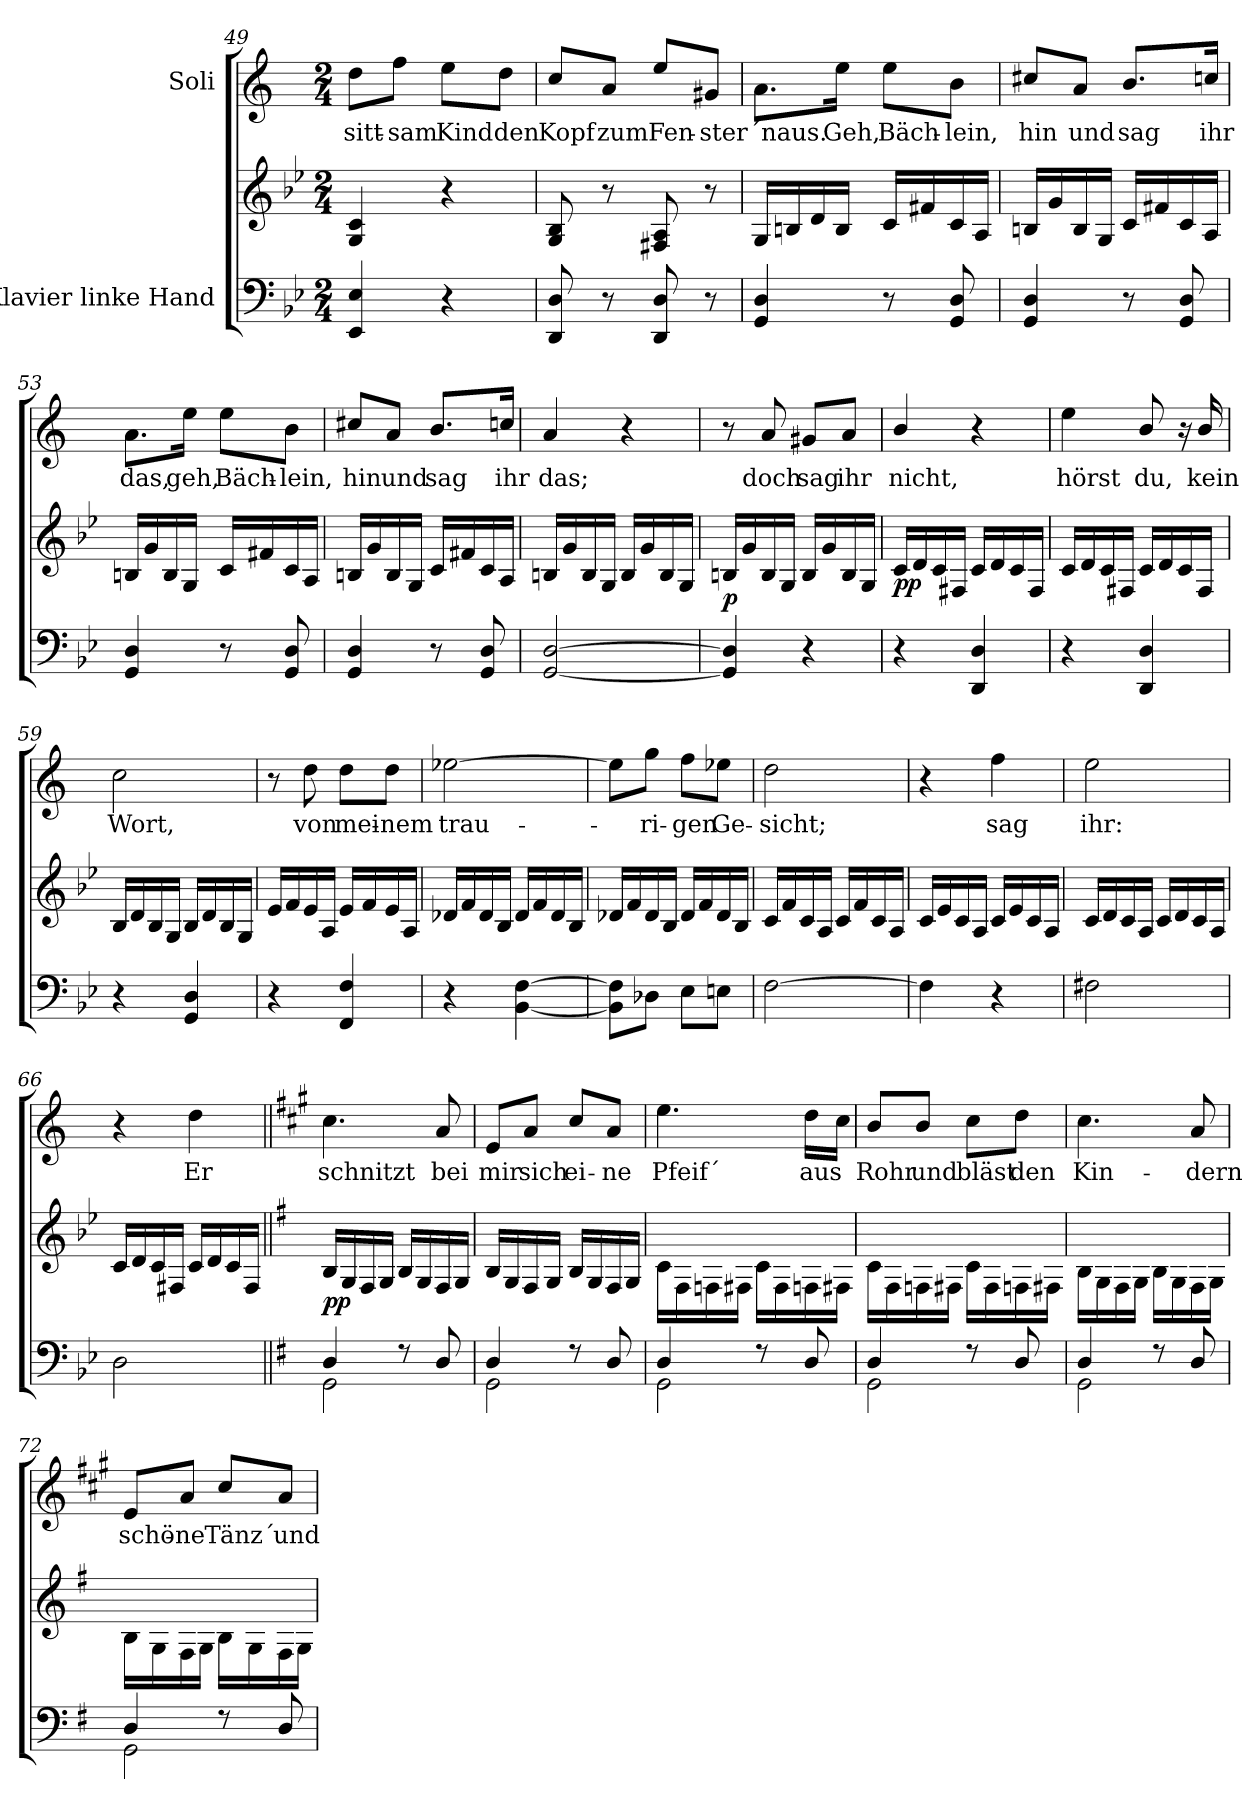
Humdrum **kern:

**kern	**kern	**dynam	**kern	**text
*part2	*part2	*part2	*part1	*part1
*staff3	*staff2	*staff2/3	*staff1	*staff1
*I"Klavier linke Hand	*	*	*I"Soli	*
*clefF4	*clefG2	*	*clefG2	*
*	*	*	*ITrd1c2	*
*k[b-e-]	*k[b-e-]	*	*k[b-e-]	*
*M2/4	*M2/4	*	*M2/4	*
=49	=49	=49	=49	=49
!	!	!	!	!LO:LY:b
4EE-/ 4E-/	4G/ 4c/	.	8cc\L	sitt-
!	!	!	!	!LO:LY:b
.	.	.	8ee-\J	sam
!	!	!	!	!LO:LY:b
4r	4r	.	8dd\L	Kind
!	!	!	!	!LO:LY:b
.	.	.	8cc\J	den
=50	=50	=50	=50	=50
!	!	!	!	!LO:LY:b
8DD/ 8D/	8G/ 8B-/	.	8b-/L	Kopf
!	!	!	!	!LO:LY:b
8r	8r	.	8g/J	zum
!	!	!	!	!LO:LY:b
8DD/ 8D/	8F#X/ 8A/	.	8dd/L	Fen-
!	!	!	!	!LO:LY:b
8r	8r	.	8f#X/J	ster
!!LO:LB:g=z
=51	=51	=51	=51	=51
!	!	!	!	!LO:LY:b
4GG/ 4D/	16G/LL	.	8.g\L	´naus.
.	16Bn/	.	.	.
.	16d/	.	.	.
!	!	!	!	!LO:LY:b
.	16B/JJ	.	16dd\Jk	Geh,
!	!	!	!	!LO:LY:b
8r	16c/LL	.	8dd\L	Bäch-
.	16f#X/	.	.	.
!	!	!	!	!LO:LY:b
8GG/ 8D/	16c/	.	8a\J	lein,
.	16A/JJ	.	.	.
!!LO:LB:g=z
=52	=52	=52	=52	=52
!	!	!	!	!LO:LY:b
4GG/ 4D/	16Bn/LL	.	8bn/L	hin
.	16g/	.	.	.
!	!	!	!	!LO:LY:b
.	16B/	.	8g/J	und
.	16G/JJ	.	.	.
!	!	!	!	!LO:LY:b
8r	16c/LL	.	8.a/L	sag
.	16f#X/	.	.	.
8GG/ 8D/	16c/	.	.	.
!	!	!	!	!LO:LY:b
.	16A/JJ	.	16b-X/Jk	ihr
=53	=53	=53	=53	=53
!	!	!	!	!LO:LY:b
4GG/ 4D/	16Bn/LL	.	8.g\L	das,
.	16g/	.	.	.
.	16B/	.	.	.
!	!	!	!	!LO:LY:b
.	16G/JJ	.	16dd\Jk	geh,
!	!	!	!	!LO:LY:b
8r	16c/LL	.	8dd\L	Bäch-
.	16f#X/	.	.	.
!	!	!	!	!LO:LY:b
8GG/ 8D/	16c/	.	8a\J	lein,
.	16A/JJ	.	.	.
=54	=54	=54	=54	=54
!	!	!	!	!LO:LY:b
4GG/ 4D/	16Bn/LL	.	8bn/L	hin
.	16g/	.	.	.
!	!	!	!	!LO:LY:b
.	16B/	.	8g/J	und
.	16G/JJ	.	.	.
!	!	!	!	!LO:LY:b
8r	16c/LL	.	8.a/L	sag
.	16f#X/	.	.	.
8GG/ 8D/	16c/	.	.	.
!	!	!	!	!LO:LY:b
.	16A/JJ	.	16b-X/Jk	ihr
!!LO:LB:g=z
=55	=55	=55	=55	=55
!	!	!	!	!LO:LY:b
[2GG/ [2D/	16Bn/LL	.	4g/	das;
.	16g/	.	.	.
.	16B/	.	.	.
.	16G/JJ	.	.	.
.	16B/LL	.	4r	.
.	16g/	.	.	.
.	16B/	.	.	.
.	16G/JJ	.	.	.
=56	=56	=56	=56	=56
!	!	!LO:DY:b	!	!
4GG/] 4D/]	16Bn/LL	p	8r	.
.	16g/	.	.	.
!	!	!	!	!LO:LY:b
.	16B/	.	8g/	doch
.	16G/JJ	.	.	.
!	!	!	!	!LO:LY:b
4r	16B/LL	.	8f#X/L	sag
.	16g/	.	.	.
!	!	!	!	!LO:LY:b
.	16B/	.	8g/J	ihr
.	16G/JJ	.	.	.
!!LO:PB:g=z
=57	=57	=57	=57	=57
!	!	!LO:DY:b	!	!LO:LY:b
4r	16c/LL	pp	4a/	nicht,
.	16d/	.	.	.
.	16c/	.	.	.
.	16F#X/JJ	.	.	.
4DD/ 4D/	16c/LL	.	4r	.
.	16d/	.	.	.
.	16c/	.	.	.
.	16F#/JJ	.	.	.
=58	=58	=58	=58	=58
!	!	!	!	!LO:LY:b
4r	16c/LL	.	4dd\	hörst
.	16d/	.	.	.
.	16c/	.	.	.
.	16F#X/JJ	.	.	.
!	!	!	!	!LO:LY:b
4DD/ 4D/	16c/LL	.	8a/	du,
.	16d/	.	.	.
.	16c/	.	16r	.
!	!	!	!	!LO:LY:b
.	16F#/JJ	.	16a/	kein
=59	=59	=59	=59	=59
!	!	!	!	!LO:LY:b
4r	16B-/LL	.	2b-\	Wort,
.	16d/	.	.	.
.	16B-/	.	.	.
.	16G/JJ	.	.	.
4GG/ 4D/	16B-/LL	.	.	.
.	16d/	.	.	.
.	16B-/	.	.	.
.	16G/JJ	.	.	.
!!LO:LB:g=z
=60	=60	=60	=60	=60
4r	16e-/LL	.	8r	.
.	16f/	.	.	.
!	!	!	!	!LO:LY:b
.	16e-/	.	8cc\	von
.	16A/JJ	.	.	.
!	!	!	!	!LO:LY:b
4FF/ 4F/	16e-/LL	.	8cc\L	mei-
.	16f/	.	.	.
!	!	!	!	!LO:LY:b
.	16e-/	.	8cc\J	nem
.	16A/JJ	.	.	.
=61	=61	=61	=61	=61
!	!	!	!	!LO:LY:b
4r	16d-X/LL	.	[2dd-X\	trau-
.	16f/	.	.	.
.	16d-/	.	.	.
.	16B-/JJ	.	.	.
[4BB-\ [4F\	16d-/LL	.	.	.
.	16f/	.	.	.
.	16d-/	.	.	.
.	16B-/JJ	.	.	.
!!LO:LB:g=z
=62	=62	=62	=62	=62
8BB-\] 8F\]L	16d-X/LL	.	8dd-\L]	.
.	16f/	.	.	.
!	!	!	!	!LO:LY:b
8D-X\J	16d-/	.	8ff\J	ri-
.	16B-/JJ	.	.	.
!	!	!	!	!LO:LY:b
8E-\L	16d-/LL	.	8ee-\L	gen
.	16f/	.	.	.
!	!	!	!	!LO:LY:b
8En\J	16d-/	.	8dd-X\J	Ge-
.	16B-/JJ	.	.	.
=63	=63	=63	=63	=63
!	!	!	!	!LO:LY:b
[2F\	16c/LL	.	2cc\	sicht;
.	16f/	.	.	.
.	16c/	.	.	.
.	16A/JJ	.	.	.
.	16c/LL	.	.	.
.	16f/	.	.	.
.	16c/	.	.	.
.	16A/JJ	.	.	.
=64	=64	=64	=64	=64
4F\]	16c/LL	.	4r	.
.	16e-/	.	.	.
.	16c/	.	.	.
.	16A/JJ	.	.	.
!	!	!	!	!LO:LY:b
4r	16c/LL	.	4ee-\	sag
.	16e-/	.	.	.
.	16c/	.	.	.
.	16A/JJ	.	.	.
!!LO:LB:g=z
=65	=65	=65	=65	=65
!	!	!	!	!LO:LY:b
2F#X\	16c/LL	.	2dd\	ihr:
.	16d/	.	.	.
.	16c/	.	.	.
.	16A/JJ	.	.	.
.	16c/LL	.	.	.
.	16d/	.	.	.
.	16c/	.	.	.
.	16A/JJ	.	.	.
=66	=66	=66	=66	=66
*^	*	*	*	*
2ryy	2D\	16c/LL	.	4r	.
.	.	16d/	.	.	.
.	.	16c/	.	.	.
.	.	16F#X/JJ	.	.	.
!	!	!	!	!	!LO:LY:b
.	.	16c/LL	.	4cc\	Er
.	.	16d/	.	.	.
.	.	16c/	.	.	.
.	.	16F#/JJ	.	.	.
!!LO:PB:g=z
=67||	=67||	=67||	=67||	=67||	=67||
*k[f#]	*	*k[f#]	*	*k[f#]	*
!	!	!	!LO:DY:b	!	!LO:LY:b
4D/	2GG\	16B/LL	pp	4.b\	schnitzt
.	.	16G/	.	.	.
.	.	16F#/	.	.	.
.	.	16G/JJ	.	.	.
8r	.	16B/LL	.	.	.
.	.	16G/	.	.	.
!	!	!	!	!	!LO:LY:b
8D/	.	16F#/	.	8g/	bei
.	.	16G/JJ	.	.	.
=68	=68	=68	=68	=68	=68
!	!	!	!	!	!LO:LY:b
4D/	2GG\	16B/LL	.	8d/L	mir
.	.	16G/	.	.	.
!	!	!	!	!	!LO:LY:b
.	.	16F#/	.	8g/J	sich
.	.	16G/JJ	.	.	.
!	!	!	!	!	!LO:LY:b
8r	.	16B/LL	.	8b/L	ei-
.	.	16G/	.	.	.
!	!	!	!	!	!LO:LY:b
8D/	.	16F#/	.	8g/J	ne
.	.	16G/JJ	.	.	.
=69	=69	=69	=69	=69	=69
!	!	!	!	!	!LO:LY:b
4D/	2GG\	16c\LL	.	4.dd\	Pfeif´
.	.	16F#\	.	.	.
.	.	16Fn\	.	.	.
.	.	16F#X\JJ	.	.	.
8r	.	16c\LL	.	.	.
.	.	16F#\	.	.	.
!	!	!	!	!	!LO:LY:b
8D/	.	16Fn\	.	16cc\LL	aus
.	.	16F#X\JJ	.	16b\JJ	.
!!LO:LB:g=z
=70	=70	=70	=70	=70	=70
!	!	!	!	!	!LO:LY:b
4D/	2GG\	16c\LL	.	8a/L	Rohr
.	.	16F#\	.	.	.
!	!	!	!	!	!LO:LY:b
.	.	16Fn\	.	8a/J	und
.	.	16F#X\JJ	.	.	.
!	!	!	!	!	!LO:LY:b
8r	.	16c\LL	.	8b\L	bläst
.	.	16F#\	.	.	.
!	!	!	!	!	!LO:LY:b
8D/	.	16Fn\	.	8cc\J	den
.	.	16F#X\JJ	.	.	.
=71	=71	=71	=71	=71	=71
!	!	!	!	!	!LO:LY:b
4D/	2GG\	16B\LL	.	4.b\	Kin-
.	.	16G\	.	.	.
.	.	16F#\	.	.	.
.	.	16G\JJ	.	.	.
8r	.	16B\LL	.	.	.
.	.	16G\	.	.	.
!	!	!	!	!	!LO:LY:b
8D/	.	16F#\	.	8g/	dern
.	.	16G\JJ	.	.	.
!!LO:LB:g=z
=72	=72	=72	=72	=72	=72
!	!	!	!	!	!LO:LY:b
4D/	2GG\	16B\LL	.	8d/L	schö-
.	.	16G\	.	.	.
!	!	!	!	!	!LO:LY:b
.	.	16F#\	.	8g/J	ne
.	.	16G\JJ	.	.	.
!	!	!	!	!	!LO:LY:b
8r	.	16B\LL	.	8b/L	Tänz´
.	.	16G\	.	.	.
!	!	!	!	!	!LO:LY:b
8D/	.	16F#\	.	8g/J	und
.	.	16G\JJ	.	.	.
*v	*v	*	*	*	*
=	=	=	=	=
*-	*-	*-	*-	*-
